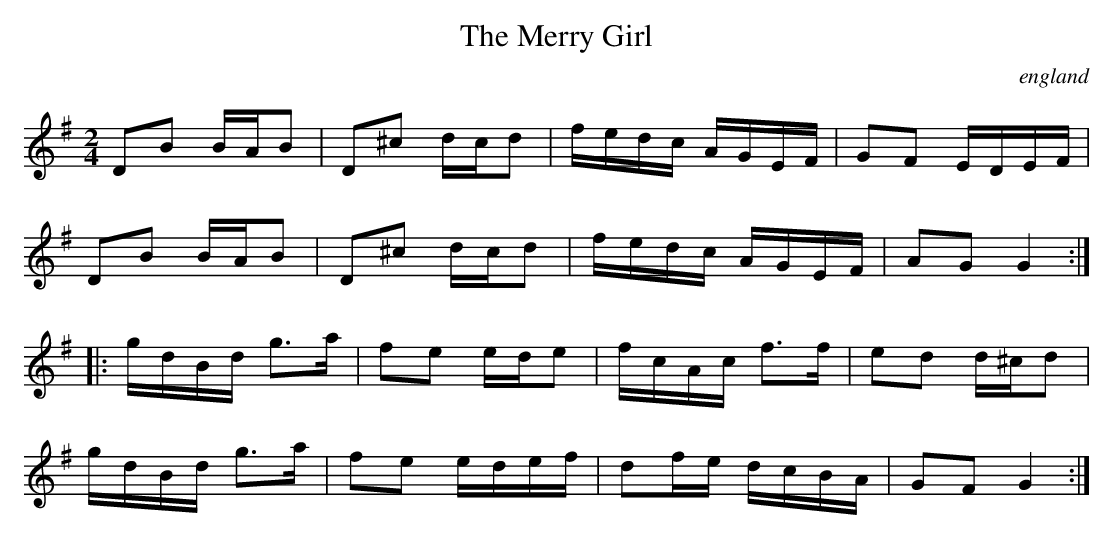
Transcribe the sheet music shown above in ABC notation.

X:1
T:Merry Girl, The
O:england
M:2/4
L:1/8
K:G
DB B/A/B|D^c d/c/d|f/e/d/c/ A/G/E/F/|GF E/D/E/F/|
DB B/A/B|D^c d/c/d|f/e/d/c/ A/G/E/F/|AG G2:|
|:g/d/B/d/ g>a|fe e/d/e|f/c/A/c/ f>f|ed d/^c/d|
g/d/B/d/ g>a|fe e/d/e/f/|df/e/ d/c/B/A/|GF G2:|
